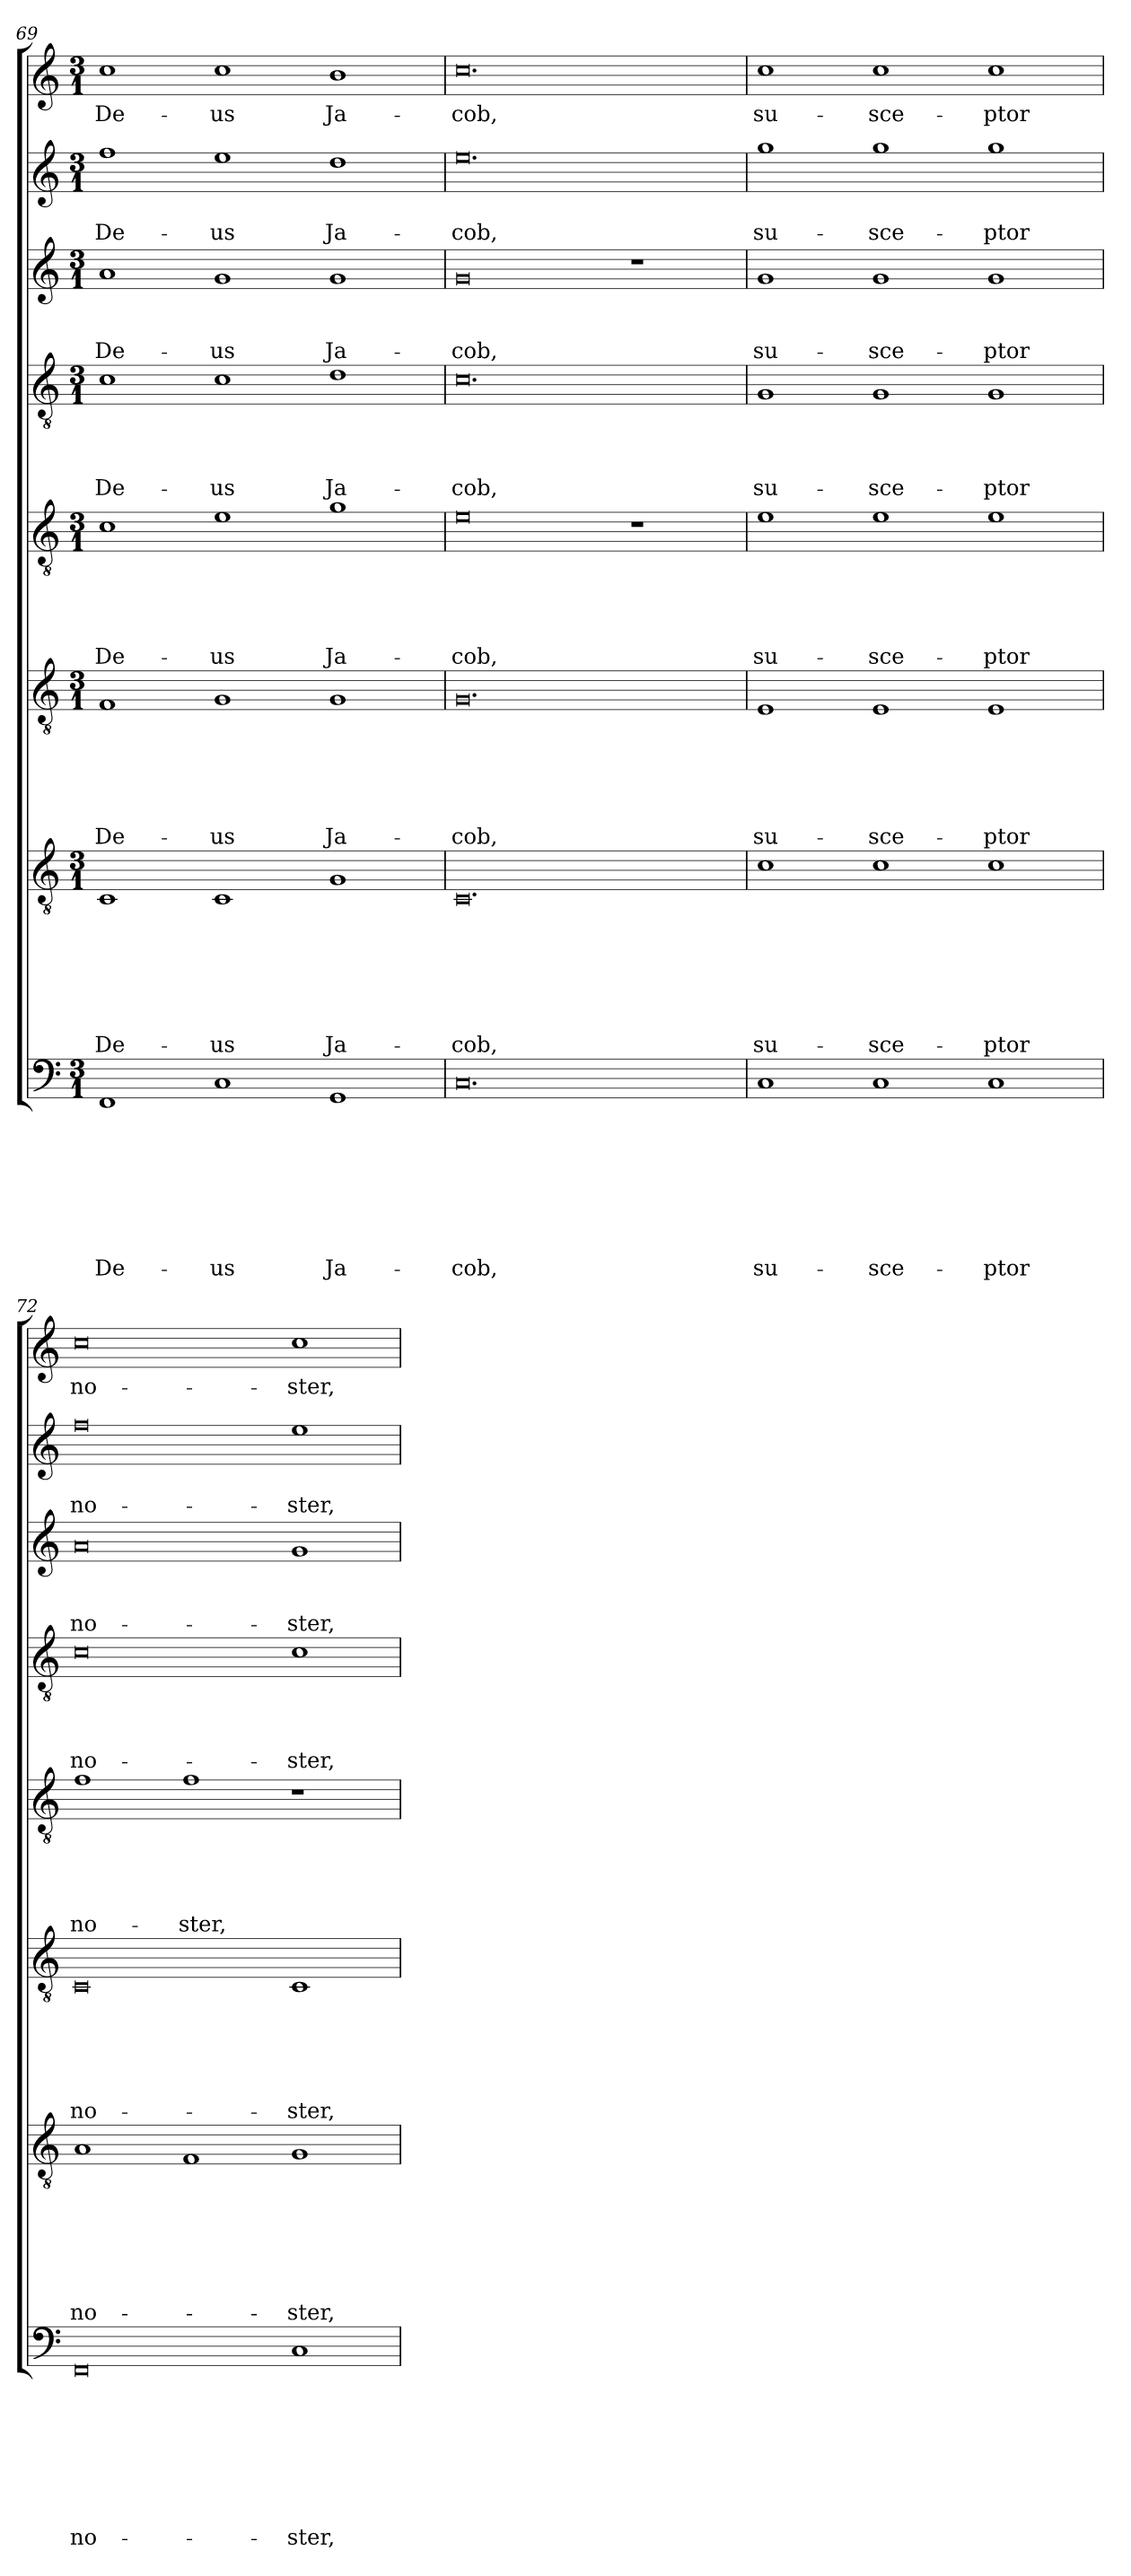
**kern	**text	**text	**text	**text	**text	**text	**text	**text	**kern	**text	**text	**text	**text	**text	**text	**text	**kern	**text	**text	**text	**text	**text	**text	**kern	**text	**text	**text	**text	**text	**kern	**text	**text	**text	**text	**kern	**text	**text	**text	**kern	**text	**text	**kern	**text
*part8	*part8	*part8	*part8	*part8	*part8	*part8	*part8	*part8	*part7	*part7	*part7	*part7	*part7	*part7	*part7	*part7	*part6	*part6	*part6	*part6	*part6	*part6	*part6	*part5	*part5	*part5	*part5	*part5	*part5	*part4	*part4	*part4	*part4	*part4	*part3	*part3	*part3	*part3	*part2	*part2	*part2	*part1	*part1
*staff8	*staff8	*staff8	*staff8	*staff8	*staff8	*staff8	*staff8	*staff8	*staff7	*staff7	*staff7	*staff7	*staff7	*staff7	*staff7	*staff7	*staff6	*staff6	*staff6	*staff6	*staff6	*staff6	*staff6	*staff5	*staff5	*staff5	*staff5	*staff5	*staff5	*staff4	*staff4	*staff4	*staff4	*staff4	*staff3	*staff3	*staff3	*staff3	*staff2	*staff2	*staff2	*staff1	*staff1
*clefF4	*	*	*	*	*	*	*	*	*clefGv2	*	*	*	*	*	*	*	*clefGv2	*	*	*	*	*	*	*clefGv2	*	*	*	*	*	*clefGv2	*	*	*	*	*clefG2	*	*	*	*clefG2	*	*	*clefG2	*
*k[]	*	*	*	*	*	*	*	*	*k[]	*	*	*	*	*	*	*	*k[]	*	*	*	*	*	*	*k[]	*	*	*	*	*	*k[]	*	*	*	*	*k[]	*	*	*	*k[]	*	*	*k[]	*
*C:	*	*	*	*	*	*	*	*	*C:	*	*	*	*	*	*	*	*C:	*	*	*	*	*	*	*C:	*	*	*	*	*	*C:	*	*	*	*	*C:	*	*	*	*C:	*	*	*C:	*
*M3/1	*	*	*	*	*	*	*	*	*M3/1	*	*	*	*	*	*	*	*M3/1	*	*	*	*	*	*	*M3/1	*	*	*	*	*	*M3/1	*	*	*	*	*M3/1	*	*	*	*M3/1	*	*	*M3/1	*
=69	=69	=69	=69	=69	=69	=69	=69	=69	=69	=69	=69	=69	=69	=69	=69	=69	=69	=69	=69	=69	=69	=69	=69	=69	=69	=69	=69	=69	=69	=69	=69	=69	=69	=69	=69	=69	=69	=69	=69	=69	=69	=69	=69
!	!	!	!	!	!	!	!	!LO:LY:b	!	!	!	!	!	!	!	!LO:LY:b	!	!	!	!	!	!	!LO:LY:b	!	!	!	!	!	!LO:LY:b	!	!	!	!	!LO:LY:b	!	!	!	!LO:LY:b	!	!	!LO:LY:b	!	!LO:LY:b
1FF	.	.	.	.	.	.	.	De-	1C	.	.	.	.	.	.	De-	1F	.	.	.	.	.	De-	1c	.	.	.	.	De-	1c	.	.	.	De-	1a	.	.	De-	1ff	.	De-	1cc	De-
!	!	!	!	!	!	!	!	!LO:LY:b	!	!	!	!	!	!	!	!LO:LY:b	!	!	!	!	!	!	!LO:LY:b	!	!	!	!	!	!LO:LY:b	!	!	!	!	!LO:LY:b	!	!	!	!LO:LY:b	!	!	!LO:LY:b	!	!LO:LY:b
1C	.	.	.	.	.	.	.	-us	1C	.	.	.	.	.	.	-us	1G	.	.	.	.	.	-us	1e	.	.	.	.	-us	1c	.	.	.	-us	1g	.	.	-us	1ee	.	-us	1cc	-us
!	!	!	!	!	!	!	!	!LO:LY:b	!	!	!	!	!	!	!	!LO:LY:b	!	!	!	!	!	!	!LO:LY:b	!	!	!	!	!	!LO:LY:b	!	!	!	!	!LO:LY:b	!	!	!	!LO:LY:b	!	!	!LO:LY:b	!	!LO:LY:b
1GG	.	.	.	.	.	.	.	Ja-	1G	.	.	.	.	.	.	Ja-	1G	.	.	.	.	.	Ja-	1g	.	.	.	.	Ja-	1d	.	.	.	Ja-	1g	.	.	Ja-	1dd	.	Ja-	1b	Ja-
=70	=70	=70	=70	=70	=70	=70	=70	=70	=70	=70	=70	=70	=70	=70	=70	=70	=70	=70	=70	=70	=70	=70	=70	=70	=70	=70	=70	=70	=70	=70	=70	=70	=70	=70	=70	=70	=70	=70	=70	=70	=70	=70	=70
!	!	!	!	!	!	!	!	!LO:LY:b	!	!	!	!	!	!	!	!LO:LY:b	!	!	!	!	!	!	!LO:LY:b	!	!	!	!	!	!LO:LY:b	!	!	!	!	!LO:LY:b	!	!	!	!LO:LY:b	!	!	!LO:LY:b	!	!LO:LY:b
0.C	.	.	.	.	.	.	.	-cob,	0.C	.	.	.	.	.	.	-cob,	0.G	.	.	.	.	.	-cob,	0e	.	.	.	.	-cob,	0.c	.	.	.	-cob,	0g	.	.	-cob,	0.ee	.	-cob,	0.cc	-cob,
.	.	.	.	.	.	.	.	.	.	.	.	.	.	.	.	.	.	.	.	.	.	.	.	1r	.	.	.	.	.	.	.	.	.	.	1r	.	.	.	.	.	.	.	.
=71	=71	=71	=71	=71	=71	=71	=71	=71	=71	=71	=71	=71	=71	=71	=71	=71	=71	=71	=71	=71	=71	=71	=71	=71	=71	=71	=71	=71	=71	=71	=71	=71	=71	=71	=71	=71	=71	=71	=71	=71	=71	=71	=71
!	!	!	!	!	!	!	!	!LO:LY:b	!	!	!	!	!	!	!	!LO:LY:b	!	!	!	!	!	!	!LO:LY:b	!	!	!	!	!	!LO:LY:b	!	!	!	!	!LO:LY:b	!	!	!	!LO:LY:b	!	!	!LO:LY:b	!	!LO:LY:b
1C	.	.	.	.	.	.	.	su-	1c	.	.	.	.	.	.	su-	1E	.	.	.	.	.	su-	1e	.	.	.	.	su-	1G	.	.	.	su-	1g	.	.	su-	1gg	.	su-	1cc	su-
!	!	!	!	!	!	!	!	!LO:LY:b	!	!	!	!	!	!	!	!LO:LY:b	!	!	!	!	!	!	!LO:LY:b	!	!	!	!	!	!LO:LY:b	!	!	!	!	!LO:LY:b	!	!	!	!LO:LY:b	!	!	!LO:LY:b	!	!LO:LY:b
1C	.	.	.	.	.	.	.	-sce-	1c	.	.	.	.	.	.	-sce-	1E	.	.	.	.	.	-sce-	1e	.	.	.	.	-sce-	1G	.	.	.	-sce-	1g	.	.	-sce-	1gg	.	-sce-	1cc	-sce-
!	!	!	!	!	!	!	!	!LO:LY:b	!	!	!	!	!	!	!	!LO:LY:b	!	!	!	!	!	!	!LO:LY:b	!	!	!	!	!	!LO:LY:b	!	!	!	!	!LO:LY:b	!	!	!	!LO:LY:b	!	!	!LO:LY:b	!	!LO:LY:b
1C	.	.	.	.	.	.	.	-ptor	1c	.	.	.	.	.	.	-ptor	1E	.	.	.	.	.	-ptor	1e	.	.	.	.	-ptor	1G	.	.	.	-ptor	1g	.	.	-ptor	1gg	.	-ptor	1cc	-ptor
!!LO:LB:g=z
=72	=72	=72	=72	=72	=72	=72	=72	=72	=72	=72	=72	=72	=72	=72	=72	=72	=72	=72	=72	=72	=72	=72	=72	=72	=72	=72	=72	=72	=72	=72	=72	=72	=72	=72	=72	=72	=72	=72	=72	=72	=72	=72	=72
!	!	!	!	!	!	!	!	!LO:LY:b	!	!	!	!	!	!	!	!LO:LY:b	!	!	!	!	!	!	!LO:LY:b	!	!	!	!	!	!LO:LY:b	!	!	!	!	!LO:LY:b	!	!	!	!LO:LY:b	!	!	!LO:LY:b	!	!LO:LY:b
0FF	.	.	.	.	.	.	.	no-	1A	.	.	.	.	.	.	no-	0C	.	.	.	.	.	no-	1f	.	.	.	.	no-	0c	.	.	.	no-	0a	.	.	no-	0ff	.	no-	0cc	no-
!	!	!	!	!	!	!	!	!	!	!	!	!	!	!	!	!	!	!	!	!	!	!	!	!	!	!	!	!	!LO:LY:b	!	!	!	!	!	!	!	!	!	!	!	!	!	!
.	.	.	.	.	.	.	.	.	1F	.	.	.	.	.	.	.	.	.	.	.	.	.	.	1f	.	.	.	.	-ster,	.	.	.	.	.	.	.	.	.	.	.	.	.	.
!	!	!	!	!	!	!	!	!LO:LY:b	!	!	!	!	!	!	!	!LO:LY:b	!	!	!	!	!	!	!LO:LY:b	!	!	!	!	!	!	!	!	!	!	!LO:LY:b	!	!	!	!LO:LY:b	!	!	!LO:LY:b	!	!LO:LY:b
1C	.	.	.	.	.	.	.	-ster,	1G	.	.	.	.	.	.	-ster,	1C	.	.	.	.	.	-ster,	1r	.	.	.	.	.	1c	.	.	.	-ster,	1g	.	.	-ster,	1ee	.	-ster,	1cc	-ster,
=	=	=	=	=	=	=	=	=	=	=	=	=	=	=	=	=	=	=	=	=	=	=	=	=	=	=	=	=	=	=	=	=	=	=	=	=	=	=	=	=	=	=	=
*-	*-	*-	*-	*-	*-	*-	*-	*-	*-	*-	*-	*-	*-	*-	*-	*-	*-	*-	*-	*-	*-	*-	*-	*-	*-	*-	*-	*-	*-	*-	*-	*-	*-	*-	*-	*-	*-	*-	*-	*-	*-	*-	*-
